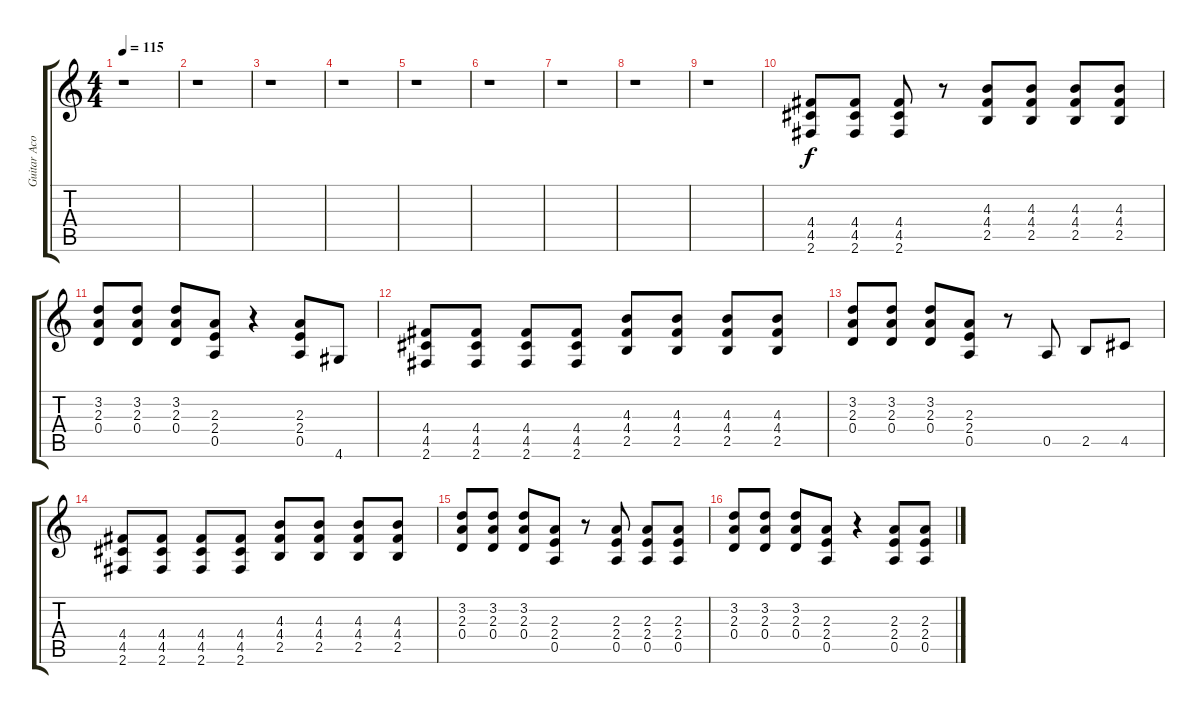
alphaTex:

\track ("Guitar Acoustic2" "Guitar Aco") {instrument acousticguitarsteel}
\staff {score tabs}
\tuning (E4 B3 G3 D3 A2 E2) {hide}
\ts (4 4)
\tempo 115
\clef g2
\ks c
r.1{dy f instrument acousticguitarsteel} |
r.1 |
r.1 |
r.1 |
r.1 |
r.1 |
r.1 |
r.1 |
r.1 |
(4.4 4.5 2.6).8 (4.4 4.5 2.6).8 (4.4 4.5 2.6).8 r.8 (4.3 4.4 2.5).8 (4.3 4.4 2.5).8 (4.3 4.4 2.5).8 (4.3 4.4 2.5).8 |
(3.2 2.3 0.4).8 (3.2 2.3 0.4).8 (3.2 2.3 0.4).8 (2.3 2.4 0.5).8 r.4 (2.3 2.4 0.5).8 4.6.8 |
(4.4 4.5 2.6).8 (4.4 4.5 2.6).8 (4.4 4.5 2.6).8 (4.4 4.5 2.6).8 (4.3 4.4 2.5).8 (4.3 4.4 2.5).8 (4.3 4.4 2.5).8 (4.3 4.4 2.5).8 |
(3.2 2.3 0.4).8 (3.2 2.3 0.4).8 (3.2 2.3 0.4).8 (2.3 2.4 0.5).8 r.8 0.5.8 2.5.8 4.5.8 |
(4.4 4.5 2.6).8 (4.4 4.5 2.6).8 (4.4 4.5 2.6).8 (4.4 4.5 2.6).8 (4.3 4.4 2.5).8 (4.3 4.4 2.5).8 (4.3 4.4 2.5).8 (4.3 4.4 2.5).8 |
(3.2 2.3 0.4).8 (3.2 2.3 0.4).8 (3.2 2.3 0.4).8 (2.3 2.4 0.5).8 r.8 (2.3 2.4 0.5).8 (2.3 2.4 0.5).8 (2.3 2.4 0.5).8 |
(3.2 2.3 0.4).8 (3.2 2.3 0.4).8 (3.2 2.3 0.4).8 (2.3 2.4 0.5).8 r.4 (2.3 2.4 0.5).8 (2.3 2.4 0.5).8
